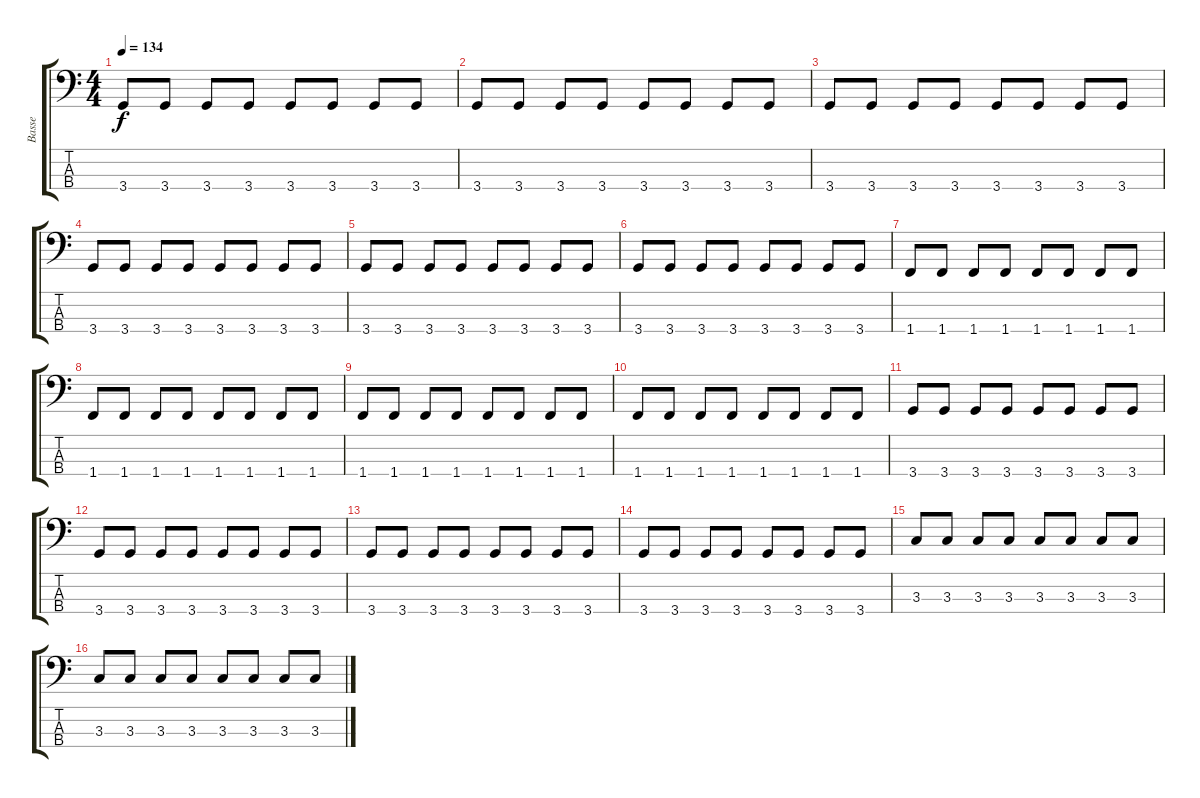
\track ("Basse" "Basse") {instrument electricbasspick}
\staff {score tabs}
\tuning (G2 D2 A1 E1) {hide}
\ts (4 4)
\tempo 134
\clef f4
\ks c
3.4.8{dy f} 3.4.8 3.4.8 3.4.8 3.4.8 3.4.8 3.4.8 3.4.8 |
3.4.8 3.4.8 3.4.8 3.4.8 3.4.8 3.4.8 3.4.8 3.4.8 |
3.4.8 3.4.8 3.4.8 3.4.8 3.4.8 3.4.8 3.4.8 3.4.8 |
3.4.8 3.4.8 3.4.8 3.4.8 3.4.8 3.4.8 3.4.8 3.4.8 |
3.4.8 3.4.8 3.4.8 3.4.8 3.4.8 3.4.8 3.4.8 3.4.8 |
3.4.8 3.4.8 3.4.8 3.4.8 3.4.8 3.4.8 3.4.8 3.4.8 |
1.4.8 1.4.8 1.4.8 1.4.8 1.4.8 1.4.8 1.4.8 1.4.8 |
1.4.8 1.4.8 1.4.8 1.4.8 1.4.8 1.4.8 1.4.8 1.4.8 |
1.4.8 1.4.8 1.4.8 1.4.8 1.4.8 1.4.8 1.4.8 1.4.8 |
1.4.8 1.4.8 1.4.8 1.4.8 1.4.8 1.4.8 1.4.8 1.4.8 |
3.4.8 3.4.8 3.4.8 3.4.8 3.4.8 3.4.8 3.4.8 3.4.8 |
3.4.8 3.4.8 3.4.8 3.4.8 3.4.8 3.4.8 3.4.8 3.4.8 |
3.4.8 3.4.8 3.4.8 3.4.8 3.4.8 3.4.8 3.4.8 3.4.8 |
3.4.8 3.4.8 3.4.8 3.4.8 3.4.8 3.4.8 3.4.8 3.4.8 |
3.3.8 3.3.8 3.3.8 3.3.8 3.3.8 3.3.8 3.3.8 3.3.8 |
3.3.8 3.3.8 3.3.8 3.3.8 3.3.8 3.3.8 3.3.8 3.3.8
